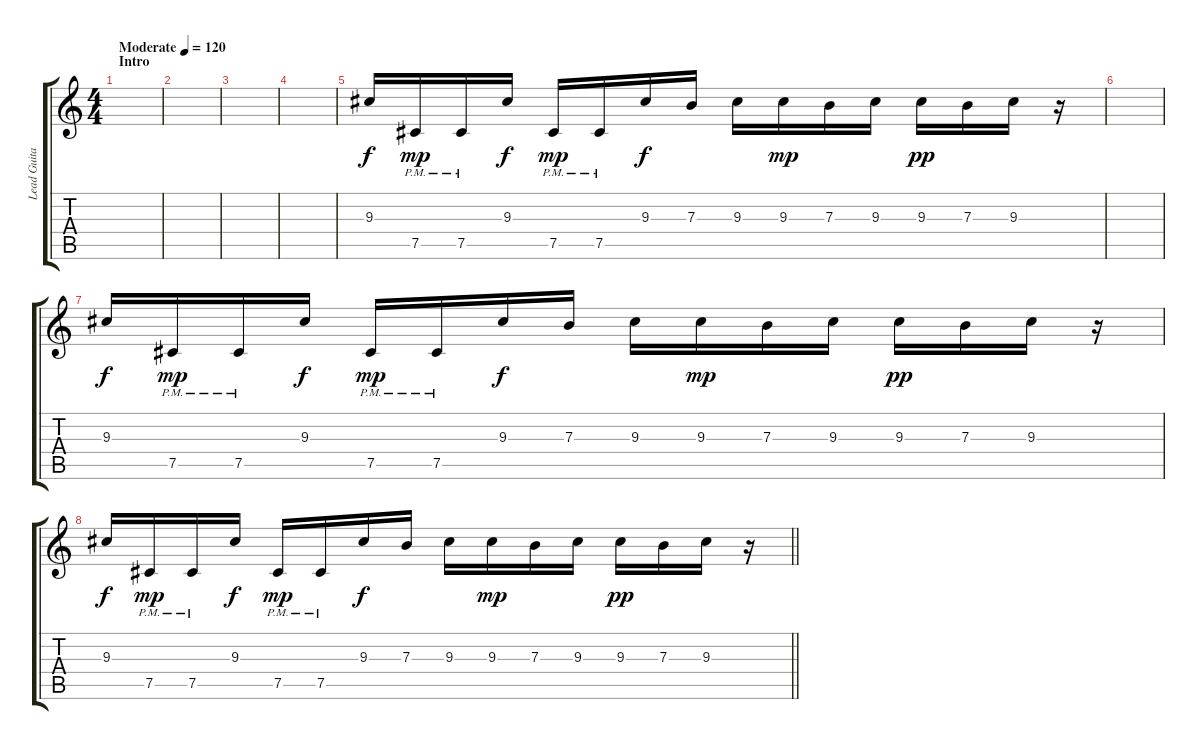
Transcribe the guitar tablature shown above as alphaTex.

\track ("Lead Guitar" "Lead Guita") {instrument overdrivenguitar}
\staff {score tabs}
\tuning (Db4 Ab3 E3 B2 Gb2 Db2) {hide}
\ts (4 4)
\section ("" "Intro")
\tempo (120 "Moderate")
\tempo 110
\tempo (120 "Moderate")
\clef g2
\ks c
|
|
|
|
9.3.16{volume 10} 7.5{pm}.16{dy mp} 7.5{pm}.16 9.3.16{dy f} 7.5{pm}.16{dy mp} 7.5{pm}.16 9.3.16{dy f} 7.3.16 9.3.16 9.3.16{dy mp} 7.3.16 9.3.16 9.3.16{dy pp} 7.3.16 9.3.16 r.16 |
|
9.3.16{dy f} 7.5{pm}.16{dy mp} 7.5{pm}.16 9.3.16{dy f} 7.5{pm}.16{dy mp} 7.5{pm}.16 9.3.16{dy f} 7.3.16 9.3.16 9.3.16{dy mp} 7.3.16 9.3.16 9.3.16{dy pp} 7.3.16 9.3.16 r.16 |
\barLineRight lightlight
9.3.16{dy f} 7.5{pm}.16{dy mp} 7.5{pm}.16 9.3.16{dy f} 7.5{pm}.16{dy mp} 7.5{pm}.16 9.3.16{dy f} 7.3.16 9.3.16 9.3.16{dy mp} 7.3.16 9.3.16 9.3.16{dy pp} 7.3.16 9.3.16 r.16
